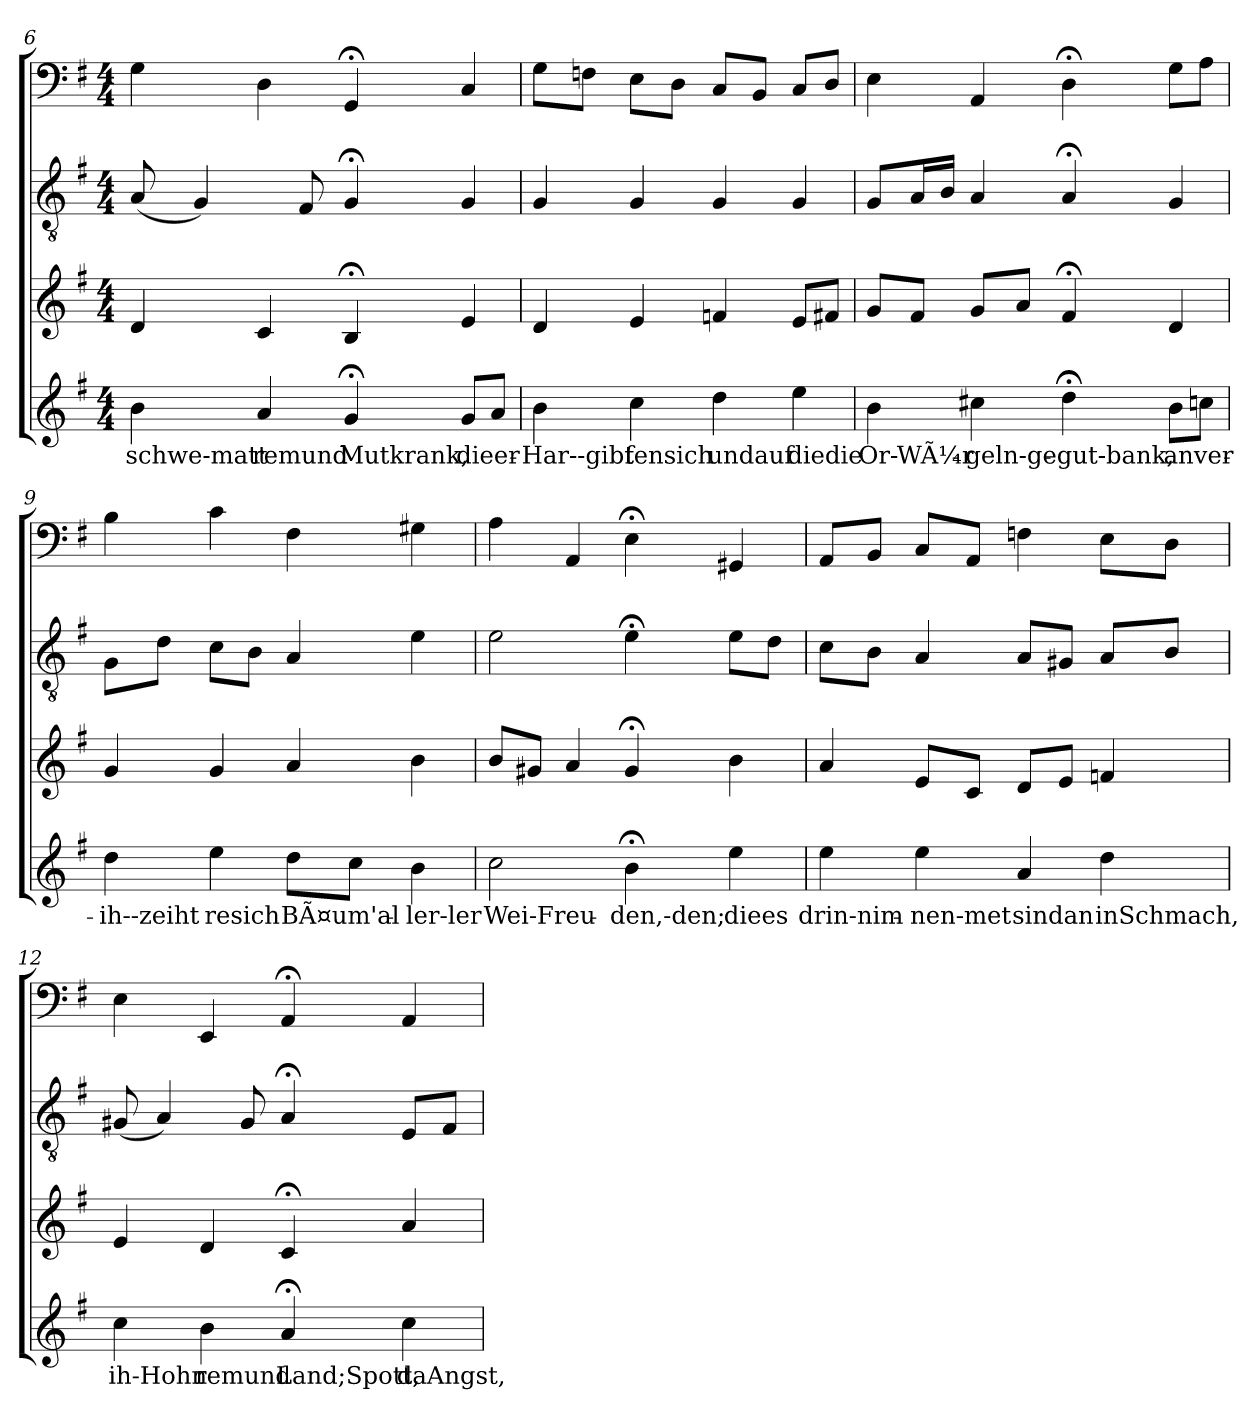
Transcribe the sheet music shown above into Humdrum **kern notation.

**kern	**text	**kern	**kern	**kern
*part4	*part4	*part3	*part2	*part1
*staff4	*staff4	*staff3	*staff2	*staff1
*clefG2	*	*clefG2	*clefGv2	*clefF4
*k[f#]	*	*k[f#]	*k[f#]	*k[f#]
*G:	*	*G:	*G:	*G:
*M4/4	*	*M4/4	*M4/4	*M4/4
=6	=6	=6	=6	=6
4b	schwe-matt	4d	(8A	4G
.	.	.	4G)	.
4a	-remund	4c	.	4D
.	.	.	8F#	.
4g;<	Mutkrank,	4B;<	4G;<	4GG;<
8gL	dieer-	4e	4G	4C
8aJ	.	.	.	.
=7	=7	=7	=7	=7
4b	Har--gibt	4d	4G	8GL
.	.	.	.	8FnJ
4cc	-fensich	4e	4G	8EL
.	.	.	.	8DJ
4dd	undauf	4fn	4G	8CL
.	.	.	.	8BBJ
4ee	diedie	8eL	4G	8CL
.	.	8f#XJ	.	8DJ
=8	=8	=8	=8	=8
4b	Or-WÃ¼r-	8gL	8GL	4E
.	.	8f#J	16AL	.
.	.	.	16BJJ	.
4cc#X	-geln-ge-	8gL	4A	4AA
.	.	8aJ	.	.
4dd;<	gut-bank,	4f#;<	4A;<	4D;<
8bL	anver-	4d	4G	8GL
8ccnJ	.	.	.	8AJ
=9	=9	=9	=9	=9
4dd	ih--zeiht	4g	8GL	4B
.	.	.	8dJ	.
4ee	-resich	4g	8cL	4c
.	.	.	8BJ	.
8ddL	BÃ¤um'al-	4a	4A	4F#
8ccJ	.	.	.	.
4b	ler-ler	4b	4e	4G#X
=10	=10	=10	=10	=10
2cc	Wei-Freu-	8bL	2e	4A
.	.	8g#XJ	.	.
.	.	4a	.	4AA
4b;<	-den,-den;	4g#;<	4e;<	4E;<
4ee	diees	4b	8eL	4GG#X
.	.	.	8dJ	.
=11	=11	=11	=11	=11
4ee	drin-nim-	4a	8cL	8AAL
.	.	.	8BJ	8BBJ
4ee	-nen-met	8eL	4A	8CL
.	.	8cJ	.	8AAJ
4a	sindan	8dL	8AL	4Fn
.	.	8eJ	8G#XJ	.
4dd	inSchmach,	4fn	8AL	8EL
.	.	.	8BJ	8DJ
=12	=12	=12	=12	=12
4cc	ih-Hohn	4e	(8G#X	4E
.	.	.	4A)	.
4b	-remund	4d	.	4EE
.	.	.	8G#	.
4a;<	Land;Spott,	4c;<	4A;<	4AA;<
4cc	daAngst,	4a	8EL	4AA
.	.	.	8F#J	.
=	=	=	=	=
*-	*-	*-	*-	*-
